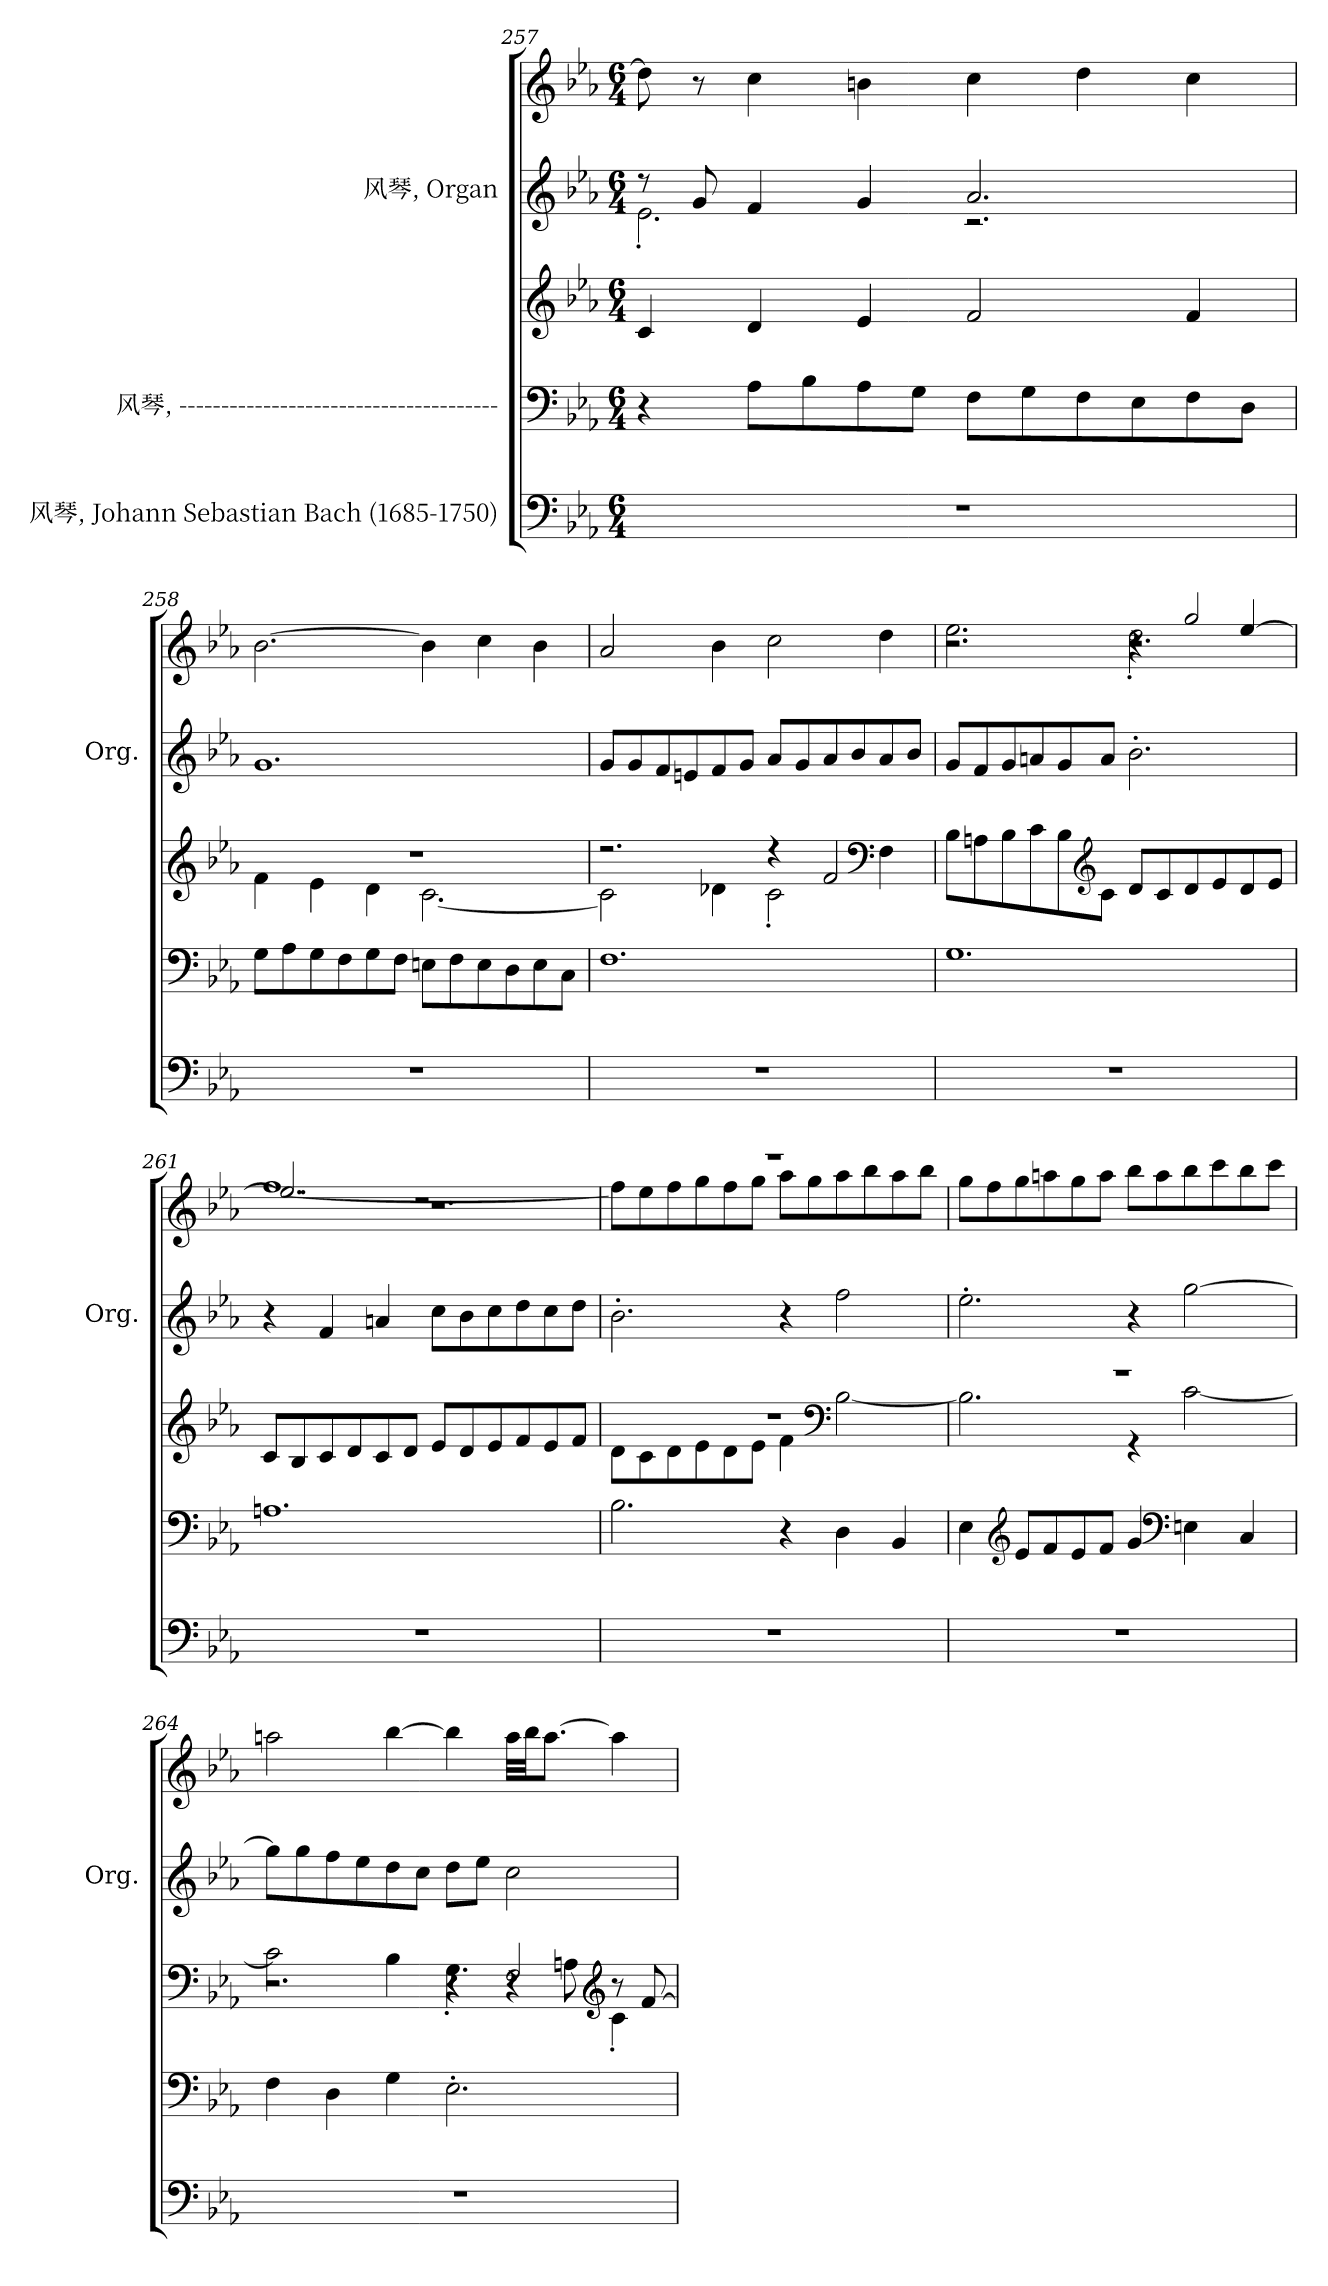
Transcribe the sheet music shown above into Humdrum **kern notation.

**kern	**kern	**kern	**kern	**kern
*part3	*part2	*part2	*part1	*part1
*staff5	*staff4	*staff3	*staff2	*staff1
*I"风琴, Johann Sebastian Bach   (1685-1750)	*I"风琴, --------------------------------------	*	*I"风琴, Organ	*
*	*	*	*I'Org.	*
!!LO:PB:g=z
*clefF4	*clefF4	*clefG2	*clefG2	*clefG2
*k[b-e-a-]	*k[b-e-a-]	*k[b-e-a-]	*k[b-e-a-]	*k[b-e-a-]
*M6/4	*M6/4	*M6/4	*M6/4	*M6/4
=257	=257	=257	=257	=257
*	*	*	*^	*
1.r	4r	4c/	8r	2.e-'\	8dd\]
.	.	.	8g/	.	8r
.	8A-\L	4d/	4f/	.	4cc\
.	8B-\	.	.	.	.
.	8A-\	4e-/	4g/	.	4bn\
.	8G\J	.	.	.	.
.	8F\L	2f/	2.a-/	2.r	4cc\
.	8G\	.	.	.	.
.	8F\	.	.	.	4dd\
.	8E-\	.	.	.	.
.	8F\	4f/	.	.	4cc\
.	8D\J	.	.	.	.
*	*	*	*v	*v	*
=258	=258	=258	=258	=258
*	*	*^	*	*
1.r	8G\L	1.r	4f\	1.g	[2.b-\
.	8A-\	.	.	.	.
.	8G\	.	4e-\	.	.
.	8F\	.	.	.	.
.	8G\	.	4d\	.	.
.	8F\J	.	.	.	.
.	8En\L	.	[2.c\	.	4b-\]
.	8F\	.	.	.	.
.	8E\	.	.	.	4cc\
.	8D\	.	.	.	.
.	8E\	.	.	.	4b-\
.	8C\J	.	.	.	.
=259	=259	=259	=259	=259	=259
1.r	1.F	2.r	2c\]	8g/L	2a-/
.	.	.	.	8g/	.
.	.	.	.	8f/	.
.	.	.	.	8en/	.
.	.	.	4d-X\	8f/	4b-\
.	.	.	.	8g/J	.
.	.	4r	2c'\	8a-/L	2cc\
.	.	.	.	8g/	.
.	.	2f/	.	8a-/	.
.	.	.	.	8b-/	.
*	*	*clefF4	*	*	*
.	.	.	4F\	8a-/	4dd\
.	.	.	.	8b-/J	.
*	*	*v	*v	*	*
!!LO:LB:g=z
=260	=260	=260	=260	=260
*	*	*	*	*^
*	*	*	*	*	*^
1.r	1.G	8B-\L	8g/L	2.r	2.ee-\	2.r
.	.	8An\	8f/	.	.	.
.	.	8B-\	8g/	.	.	.
.	.	8c\	8an/	.	.	.
.	.	8B-\	8g/	.	.	.
*	*	*clefG2	*	*	*	*
.	.	8c\J	8a/J	.	.	.
.	.	8d/L	2.b-'\	4r	2.dd'\	2r
.	.	8c/	.	.	.	.
.	.	8d/	.	2gg/	.	.
.	.	8e-/	.	.	.	.
.	.	8d/	.	.	.	[4ee-/
.	.	8e-/J	.	.	.	.
=261	=261	=261	=261	=261	=261	=261
1.r	1.An	8c/L	4r	1.r	[1.ff	2.ee-/]
.	.	8B-/	.	.	.	.
.	.	8c/	4f/	.	.	.
.	.	8d/	.	.	.	.
.	.	8c/	4an/	.	.	.
.	.	8d/J	.	.	.	.
.	.	8e-/L	8cc\L	.	.	2.r
.	.	8d/	8b-\	.	.	.
.	.	8e-/	8cc\	.	.	.
.	.	8f/	8dd\	.	.	.
.	.	8e-/	8cc\	.	.	.
.	.	8f/J	8dd\J	.	.	.
*	*	*	*	*	*v	*v
!!LO:PB:g=z
=262	=262	=262	=262	=262	=262
*	*	*^	*	*	*
1.r	2.B-\	1.r	8d\L	2.b-'\	1.r	8ff\L]
.	.	.	8c\	.	.	8ee-\
.	.	.	8d\	.	.	8ff\
.	.	.	8e-\	.	.	8gg\
.	.	.	8d\	.	.	8ff\
.	.	.	8e-\J	.	.	8gg\J
.	4r	.	4f\	4r	.	8aa-\L
.	.	.	.	.	.	8gg\
*	*	*clefF4	*	*	*	*
.	4D\	.	[2B-\	2ff\	.	8aa-\
.	.	.	.	.	.	8bb-\
.	4BB-/	.	.	.	.	8aa-\
.	.	.	.	.	.	8bb-\J
*	*	*	*	*	*v	*v
=263	=263	=263	=263	=263	=263
1.r	4E-\	1.r	2.B-\]	2.ee-'\	8gg\L
.	.	.	.	.	8ff\
*	*clefG2	*	*	*	*
.	8e-/L	.	.	.	8gg\
.	8f/	.	.	.	8aan\
.	8e-/	.	.	.	8gg\
.	8f/J	.	.	.	8aa\J
.	4g/	.	4r	4r	8bb-\L
.	.	.	.	.	8aa\
*	*clefF4	*	*	*	*
.	4En\	.	[2c\	[2gg\	8bb-\
.	.	.	.	.	8ccc\
.	4C/	.	.	.	8bb-\
.	.	.	.	.	8ccc\J
!!LO:LB:g=z
=264	=264	=264	=264	=264	=264
*	*	*	*^	*	*
1.r	4F\	2.r	2c\]	2.r	8gg\L]	2aan\
.	.	.	.	.	8gg\	.
.	4D\	.	.	.	8ff\	.
.	.	.	.	.	8ee-\	.
.	4G\	.	4B-\	.	8dd\	[4bb-\
.	.	.	.	.	8cc\J	.
.	2.E-'\	4r	4.G'\	4r	8dd\L	4bb-\]
.	.	.	.	.	8ee-\J	.
.	.	4r	.	2F/	2cc\	32aa\LLL
.	.	.	.	.	.	32bb-\JJ
.	.	.	.	.	.	[8.aa\J
.	.	.	8An\	.	.	.
*	*	*clefG2	*	*	*	*
.	.	8r	4c'\	.	.	4aa\]
.	.	[8f/	.	.	.	.
*	*	*v	*v	*v	*	*
=	=	=	=	=
*-	*-	*-	*-	*-
